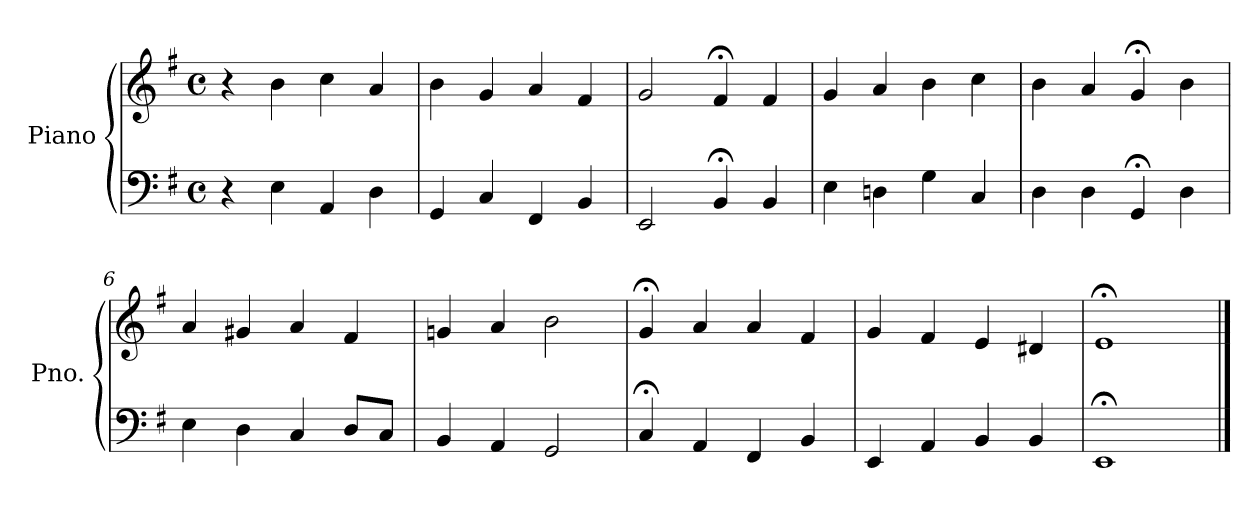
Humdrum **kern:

**kern	**kern
*part1	*part1
*staff2	*staff1
*I"Piano	*
*I'Pno.	*
*clefF4	*clefG2
*k[f#]	*k[f#]
*M4/4	*M4/4
*met(c)	*met(c)
=1	=1
4r	4r
4E\	4b\
4AA/	4cc\
4D\	4a/
=2	=2
4GG/	4b\
4C/	4g/
4FF#/	4a/
4BB/	4f#/
=3	=3
2EE/	2g/
4BB;</	4f#;</
4BB/	4f#/
=4	=4
4E\	4g/
4Dn\	4a/
4G\	4b\
4C/	4cc\
=5	=5
4D\	4b\
4D\	4a/
4GG;</	4g;</
4D\	4b\
=6	=6
4E\	4a/
4D\	4g#X/
4C/	4a/
8D/L	4f#/
8C/J	.
=7	=7
4BB/	4gn/
4AA/	4a/
2GG/	2b\
!!LO:LB:g=z
=8	=8
4C;</	4g;</
4AA/	4a/
4FF#/	4a/
4BB/	4f#/
=9	=9
4EE/	4g/
4AA/	4f#/
4BB/	4e/
4BB/	4d#X/
=10	=10
1EE;<	1e;<
==	==
*-	*-
